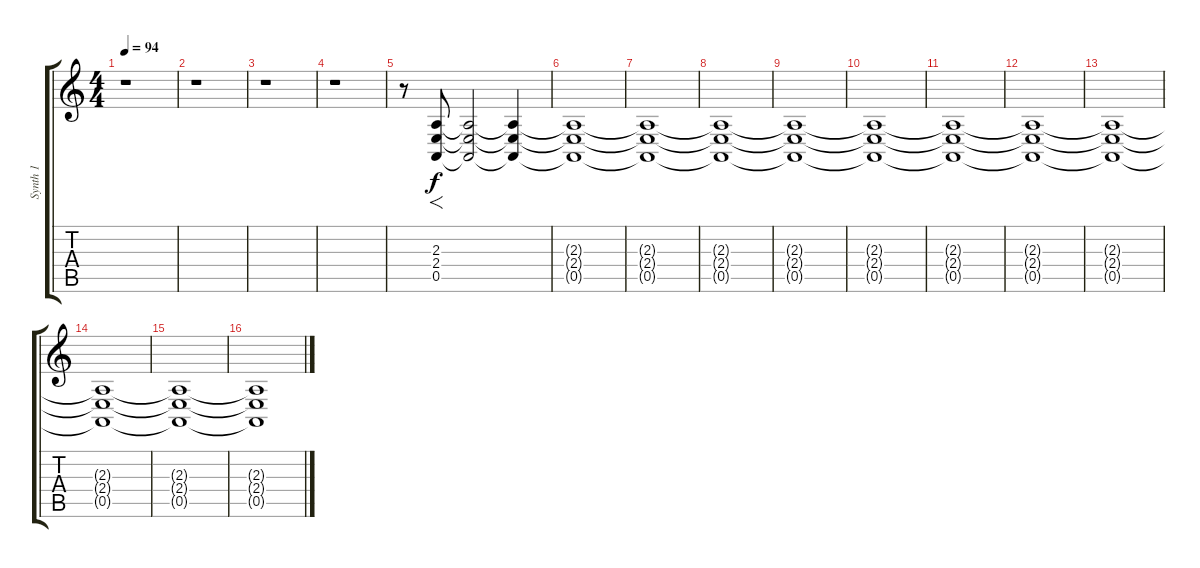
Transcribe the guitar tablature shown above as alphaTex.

\track ("Synth 1" "Synth 1") {instrument synthstrings2}
\staff {score tabs}
\tuning (E4 B3 G3 D3 A2 E2) {hide}
\ts (4 4)
\tempo 94
\clef g2
\ks c
r.1{dy f instrument synthstrings2} |
r.1 |
r.1 |
r.1 |
r.8 (2.3 2.4 0.5).8{f volume 4} (2.3{t} 2.4{t} 0.5{t}).2 (2.3{t} 2.4{t} 0.5{t}).4 |
(2.3{t} 2.4{t} 0.5{t}).1{volume 5} |
(2.3{t} 2.4{t} 0.5{t}).1{volume 6} |
(2.3{t} 2.4{t} 0.5{t}).1{volume 7} |
(2.3{t} 2.4{t} 0.5{t}).1{volume 8} |
(2.3{t} 2.4{t} 0.5{t}).1 |
(2.3{t} 2.4{t} 0.5{t}).1 |
(2.3{t} 2.4{t} 0.5{t}).1 |
(2.3{t} 2.4{t} 0.5{t}).1 |
(2.3{t} 2.4{t} 0.5{t}).1 |
(2.3{t} 2.4{t} 0.5{t}).1 |
(2.3{t} 2.4{t} 0.5{t}).1
